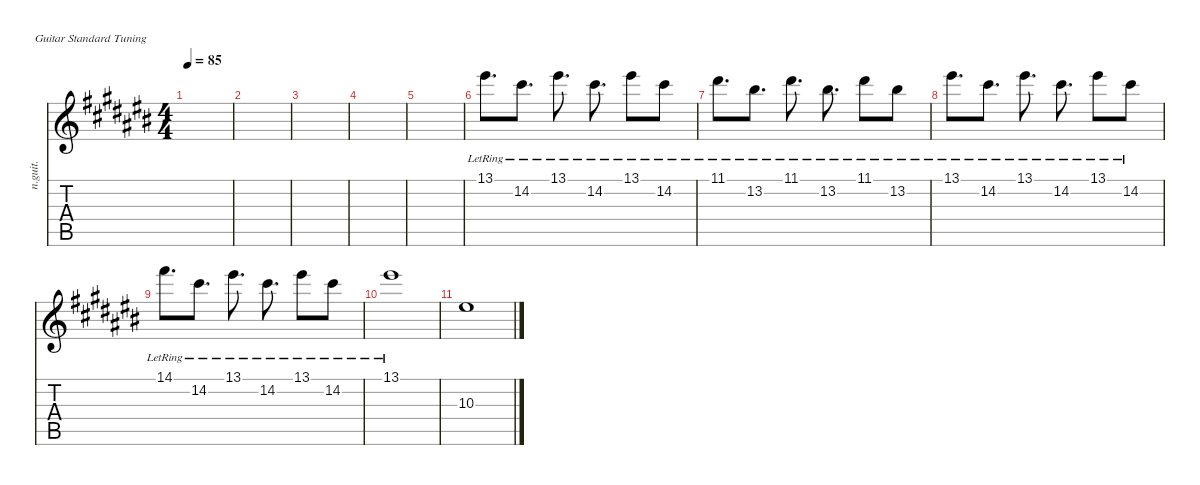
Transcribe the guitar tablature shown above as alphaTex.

\defaultSystemsLayout 4
\hideDynamics
\bracketExtendMode nobrackets
\otherSystemsTrackNameOrientation horizontal
\track ("Nylon Guitar" "n.guit.") {instrument acousticguitarnylon}
\staff {score tabs}
\tuning (E4 B3 G3 D3 A2 E2)
\ts (4 4)
\tempo 85
\clef g2
\ks a#minor
|
|
|
|
|
13.1{lr acc #}.8{d beam Down} 14.2{lr acc #}.8{d beam Down} 13.1{lr acc #}.8{d beam Down} 14.2{lr acc #}.8{d beam Down} 13.1{lr acc #}.8{beam Down} 14.2{lr acc #}.8{beam Down} |
11.1{lr acc #}.8{d beam Down} 13.2{lr acc #}.8{d beam Down} 11.1{lr acc #}.8{d beam Down} 13.2{lr acc #}.8{d beam Down} 11.1{lr acc #}.8{beam Down} 13.2{lr acc #}.8{beam Down} |
13.1{lr acc #}.8{d beam Down} 14.2{lr acc #}.8{d beam Down} 13.1{lr acc #}.8{d beam Down} 14.2{lr acc #}.8{d beam Down} 13.1{lr acc #}.8{beam Down} 14.2{lr acc #}.8{beam Down} |
14.1{lr acc #}.8{d beam Down} 14.2{lr acc #}.8{d beam Down} 13.1{lr acc #}.8{d beam Down} 14.2{lr acc #}.8{d beam Down} 13.1{lr acc #}.8{beam Down} 14.2{lr acc #}.8{beam Down} |
13.1{lr acc #}.1{beam Down} |
10.3{acc #}.1{beam Down}
